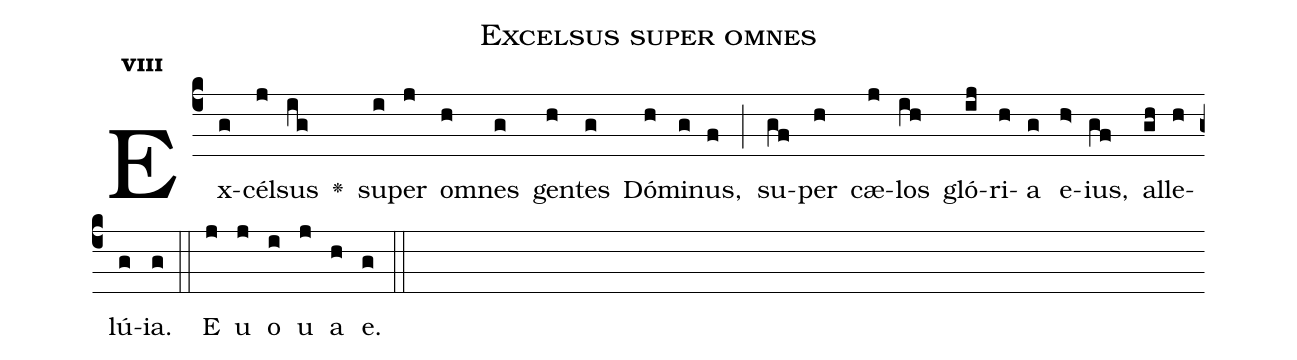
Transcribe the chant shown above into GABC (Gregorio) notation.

name:Excelsus super omnes;
office-part:Antiphona;
mode:8;
%%
initial-style: 1;
name: Excelsus super omnes
book: Antiphonae & Responsoria/Tomus II, p. 174;
occasion: Hebdomada III Paschae Dominica;
office-part: Vesperae I Ant 1;
user-notes: ;
commentary: ;
annotation: 8g;
centering-scheme: english;
fontsize: 12;
font: OFLSortsMillGoudy;
height: 11;
width: 4.5;
%%
(c4)Ex(g)cél(j)sus(ig) <v>\greheightstar</v>() su(i)per(j) om(h)nes(g) gen(h)tes(g) Dó(h)mi(g)nus,(f) (;) su(gf)per(h) cæ(j)los(ih) gló(ij)ri(h)a(g) e(h>)ius,(gf) al(gh)le(h)lú(g)ia.(g) (::)
E(j) u(j) o(i) u(j) a(h) e.(g) (::)
